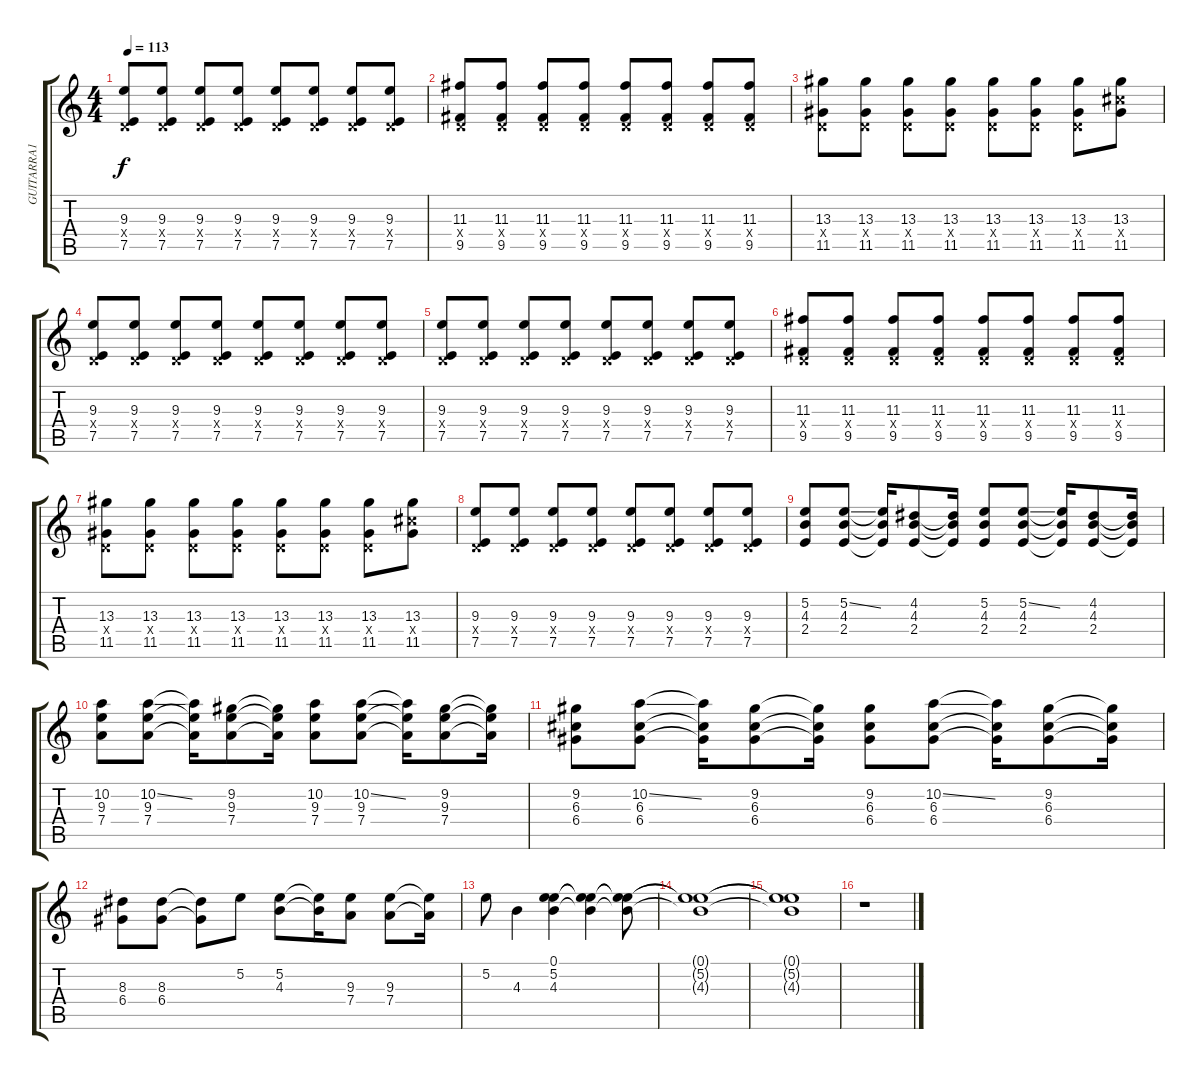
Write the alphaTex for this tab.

\track ("GUITARRA1" "GUITARRA1") {instrument overdrivenguitar}
\staff {score tabs}
\tuning (E4 B3 G3 D3 A2 E2) {hide}
\ts (4 4)
\tempo 113
\clef g2
\ks c
(9.3 0.4{x} 7.5).8{dy f} (9.3 0.4{x} 7.5).8 (9.3 0.4{x} 7.5).8 (9.3 0.4{x} 7.5).8 (9.3 0.4{x} 7.5).8 (9.3 0.4{x} 7.5).8 (9.3 0.4{x} 7.5).8 (9.3 0.4{x} 7.5).8 |
(11.3 0.4{x} 9.5).8 (11.3 0.4{x} 9.5).8 (11.3 0.4{x} 9.5).8 (11.3 0.4{x} 9.5).8 (11.3 0.4{x} 9.5).8 (11.3 0.4{x} 9.5).8 (11.3 0.4{x} 9.5).8 (11.3 0.4{x} 9.5).8 |
(13.3 0.4{x} 11.5).8 (13.3 0.4{x} 11.5).8 (13.3 0.4{x} 11.5).8 (13.3 0.4{x} 11.5).8 (13.3 0.4{x} 11.5).8 (13.3 0.4{x} 11.5).8 (13.3 0.4{x} 11.5).8 (13.3 11.4{x} 11.5).8 |
(9.3 0.4{x} 7.5).8 (9.3 0.4{x} 7.5).8 (9.3 0.4{x} 7.5).8 (9.3 0.4{x} 7.5).8 (9.3 0.4{x} 7.5).8 (9.3 0.4{x} 7.5).8 (9.3 0.4{x} 7.5).8 (9.3 0.4{x} 7.5).8 |
(9.3 0.4{x} 7.5).8 (9.3 0.4{x} 7.5).8 (9.3 0.4{x} 7.5).8 (9.3 0.4{x} 7.5).8 (9.3 0.4{x} 7.5).8 (9.3 0.4{x} 7.5).8 (9.3 0.4{x} 7.5).8 (9.3 0.4{x} 7.5).8 |
(11.3 0.4{x} 9.5).8 (11.3 0.4{x} 9.5).8 (11.3 0.4{x} 9.5).8 (11.3 0.4{x} 9.5).8 (11.3 0.4{x} 9.5).8 (11.3 0.4{x} 9.5).8 (11.3 0.4{x} 9.5).8 (11.3 0.4{x} 9.5).8 |
(13.3 0.4{x} 11.5).8 (13.3 0.4{x} 11.5).8 (13.3 0.4{x} 11.5).8 (13.3 0.4{x} 11.5).8 (13.3 0.4{x} 11.5).8 (13.3 0.4{x} 11.5).8 (13.3 0.4{x} 11.5).8 (13.3 11.4{x} 11.5).8 |
(9.3 0.4{x} 7.5).8 (9.3 0.4{x} 7.5).8 (9.3 0.4{x} 7.5).8 (9.3 0.4{x} 7.5).8 (9.3 0.4{x} 7.5).8 (9.3 0.4{x} 7.5).8 (9.3 0.4{x} 7.5).8 (9.3 0.4{x} 7.5).8 |
(5.2 4.3 2.4).8 (5.2{ss} 4.3 2.4).8 (5.2{t} 4.3{t} 2.4{t}).16 (4.2 4.3 2.4).8 (4.2{t} 4.3{t} 2.4{t}).16 (5.2 4.3 2.4).8 (5.2{ss} 4.3 2.4).8 (5.2{t} 4.3{t} 2.4{t}).16 (4.2 4.3 2.4).8 (4.2{t} 4.3{t} 2.4{t}).16 |
(10.2 9.3 7.4).8 (10.2{ss} 9.3 7.4).8 (10.2{t} 9.3{t} 7.4{t}).16 (9.2 9.3 7.4).8 (9.2{t} 9.3{t} 7.4{t}).16 (10.2 9.3 7.4).8 (10.2{ss} 9.3 7.4).8 (10.2{t} 9.3{t} 7.4{t}).16 (9.2 9.3 7.4).8 (9.2{t} 9.3{t} 7.4{t}).16 |
(9.2 6.3 6.4).8 (10.2{ss} 6.3 6.4).8 (10.2{t} 6.3{t} 6.4{t}).16 (9.2 6.3 6.4).8 (9.2{t} 6.3{t} 6.4{t}).16 (9.2 6.3 6.4).8 (10.2{ss} 6.3 6.4).8 (10.2{t} 6.3{t} 6.4{t}).16 (9.2 6.3 6.4).8 (9.2{t} 6.3{t} 6.4{t}).16 |
(8.3 6.4).8 (8.3 6.4).8 (8.3{t} 6.4{t}).8 5.2.8 (5.2 4.3).8 (5.2{t} 4.3{t}).16 (9.3 7.4).8 (9.3 7.4).8 (9.3{t} 7.4{t}).16 |
5.2.8 4.3.4 (0.1 5.2 4.3).4 (0.1{t} 5.2{t} 4.3{t}).4 (0.1{t} 5.2{t} 4.3{t}).8 |
(0.1{t} 5.2{t} 4.3{t}).1 |
(0.1{t} 5.2{t} 4.3{t}).1 |
r.1
